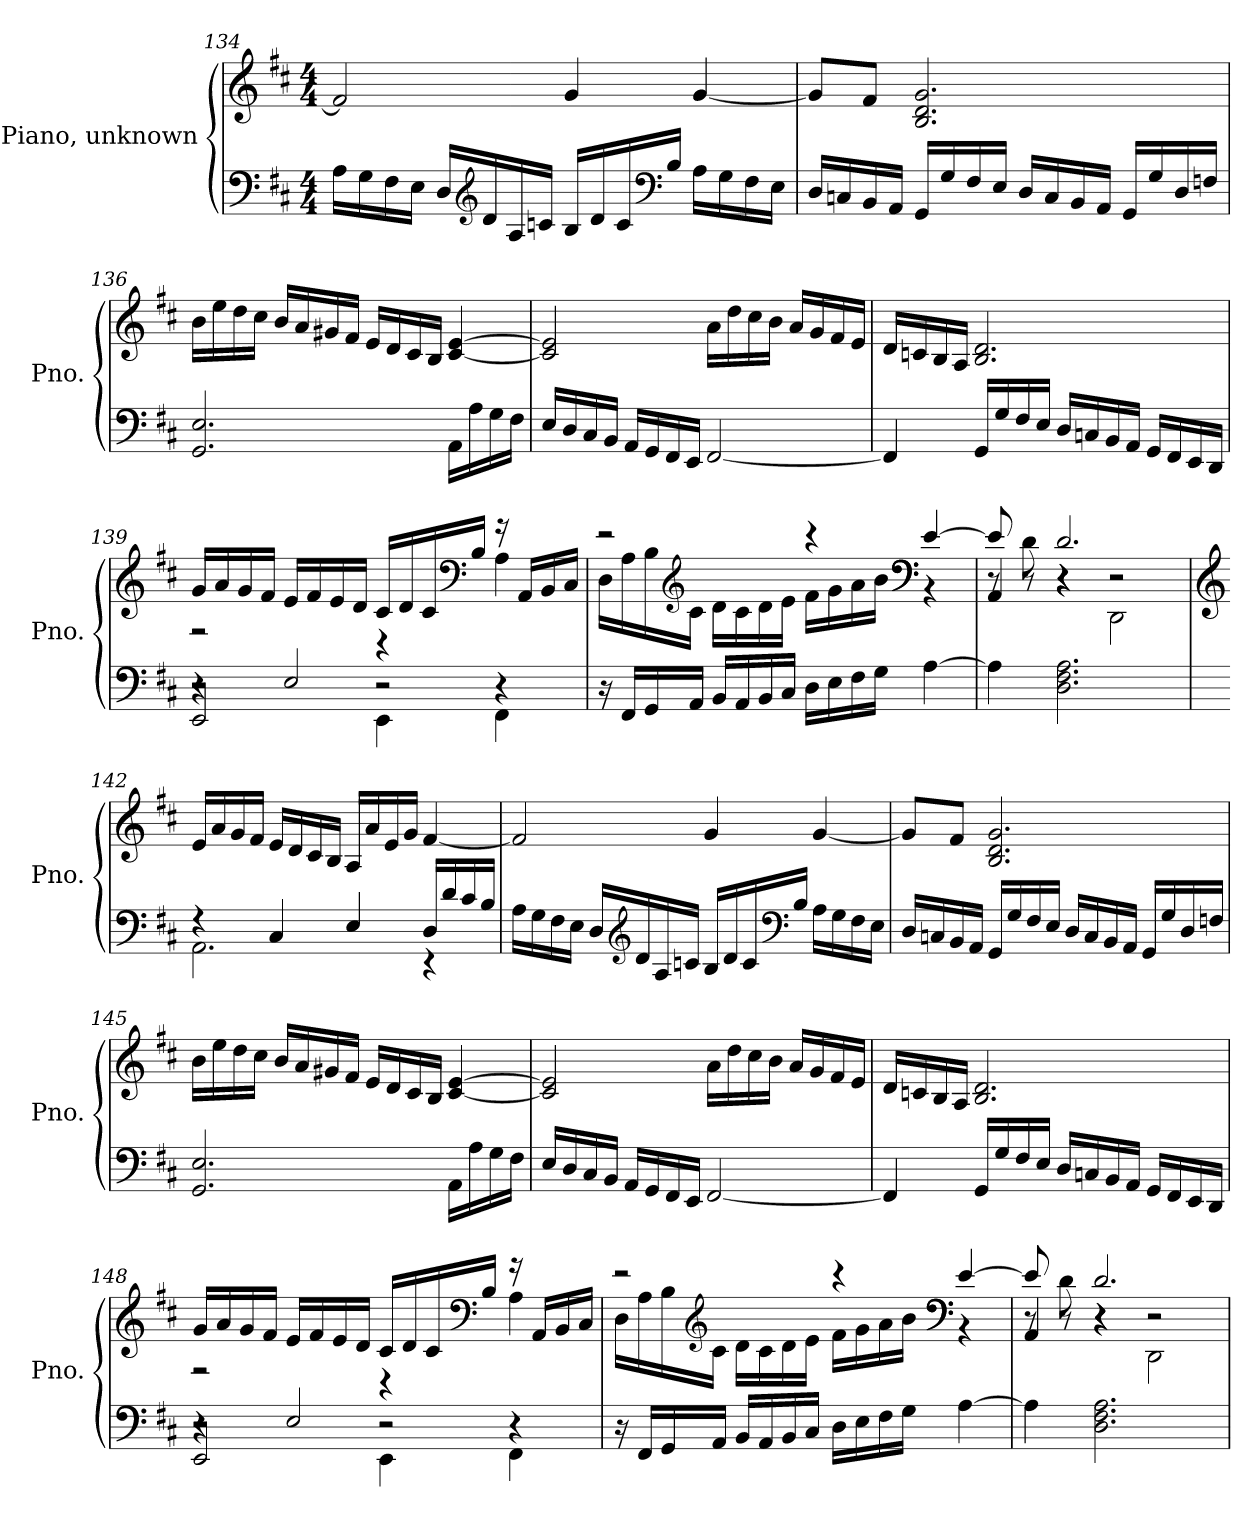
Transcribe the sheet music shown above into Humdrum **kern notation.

**kern	**kern
*part1	*part1
*staff2	*staff1
*I"Piano, unknown	*
*I'Pno.	*
!!LO:LB:g=z
*clefF4	*clefG2
*k[f#c#]	*k[f#c#]
*M4/4	*M4/4
=134	=134
16A\LL	2f#/]
16G\	.
16F#\	.
16E\JJ	.
16D/LL	.
*clefG2	*
16d/	.
16A/	.
16cn/JJ	.
16B/LL	4g/
16d/	.
16c/	.
*clefF4	*
16B/JJ	.
16A\LL	[4g/
16G\	.
16F#\	.
16E\JJ	.
=135	=135
16D/LL	8g/L]
16Cn/	.
16BB/	8f#/J
16AA/JJ	.
16GG/LL	2.B/ 2.d/ 2.g/
16G/	.
16F#/	.
16E/JJ	.
16D/LL	.
16C/	.
16BB/	.
16AA/JJ	.
16GG/LL	.
16G/	.
16D/	.
16Fn/JJ	.
!!LO:LB:g=z
=136	=136
2.GG/ 2.E/	16b\LL
.	16ee\
.	16dd\
.	16cc#\JJ
.	16b/LL
.	16a/
.	16g#X/
.	16f#/JJ
.	16e/LL
.	16d/
.	16c#/
.	16B/JJ
16AA\LL	[4c#/ [4e/
16A\	.
16G\	.
16F#\JJ	.
=137	=137
16E/LL	2c#/] 2e/]
16D/	.
16C#/	.
16BB/JJ	.
16AA/LL	.
16GG/	.
16FF#/	.
16EE/JJ	.
[2FF#/	16a\LL
.	16dd\
.	16cc#\
.	16b\JJ
.	16a/LL
.	16g/
.	16f#/
.	16e/JJ
!!LO:PB:g=z
=138	=138
4FF#/]	16d/LL
.	16cn/
.	16B/
.	16A/JJ
16GG/LL	2.B/ 2.d/
16G/	.
16F#/	.
16E/JJ	.
16D/LL	.
16Cn/	.
16BB/	.
16AA/JJ	.
16GG/LL	.
16FF#/	.
16EE/	.
16DD/JJ	.
=139	=139
*^	*^
*	*^	*	*
4r	2r	2EE/	16g/LL	2r
.	.	.	16a/	.
.	.	.	16g/	.
.	.	.	16f#/JJ	.
2E/	.	.	16e/LL	.
.	.	.	16f#/	.
.	.	.	16e/	.
.	.	.	16d/JJ	.
.	4EE\	2r	16c#/LL	4r
.	.	.	16d/	.
.	.	.	16c#/	.
*	*	*	*clefF4	*
.	.	.	16B/JJ	.
4r	4FF#\	.	16r	4A\
.	.	.	16AA/LL	.
.	.	.	16BB/	.
.	.	.	16C#/JJ	.
*v	*v	*v	*	*
!!LO:LB:g=z	!!
=140	=140	=140
16r	2r	16D\LL
16FF#/LL	.	16A\
16GG/	.	16B\
*	*clefG2	*
16AA/JJ	.	16c#\JJ
16BB/LL	.	16d\LL
16AA/	.	16c#\
16BB/	.	16d\
16C#/JJ	.	16e\JJ
16D\LL	4r	16f#\LL
16E\	.	16g\
16F#\	.	16a\
16G\JJ	.	16b\JJ
*	*clefF4	*
[4A\	[4e/	4r
=141	=141	=141
*	*	*^
4A\]	8e/]	8r	4AA/
.	8r	8d\	.
2.D\ 2.F#\ 2.A\	2.d/	4r	4r
.	.	2DD\	2r
*	*v	*v	*v
=142	=142
*	*clefG2
*^	*
4r	2.AA\	16e/LL
.	.	16a/
.	.	16g/
.	.	16f#/JJ
4C#/	.	16e/LL
.	.	16d/
.	.	16c#/
.	.	16B/JJ
4E/	.	16A/LL
.	.	16a/
.	.	16e/
.	.	16g/JJ
16D/LL	4r	[4f#/
16d/	.	.
16c#/	.	.
16B/JJ	.	.
*v	*v	*
!!LO:LB:g=z
=143	=143
16A\LL	2f#/]
16G\	.
16F#\	.
16E\JJ	.
16D/LL	.
*clefG2	*
16d/	.
16A/	.
16cn/JJ	.
16B/LL	4g/
16d/	.
16c/	.
*clefF4	*
16B/JJ	.
16A\LL	[4g/
16G\	.
16F#\	.
16E\JJ	.
=144	=144
16D/LL	8g/L]
16Cn/	.
16BB/	8f#/J
16AA/JJ	.
16GG/LL	2.B/ 2.d/ 2.g/
16G/	.
16F#/	.
16E/JJ	.
16D/LL	.
16C/	.
16BB/	.
16AA/JJ	.
16GG/LL	.
16G/	.
16D/	.
16Fn/JJ	.
!!LO:LB:g=z
=145	=145
2.GG/ 2.E/	16b\LL
.	16ee\
.	16dd\
.	16cc#\JJ
.	16b/LL
.	16a/
.	16g#X/
.	16f#/JJ
.	16e/LL
.	16d/
.	16c#/
.	16B/JJ
16AA\LL	[4c#/ [4e/
16A\	.
16G\	.
16F#\JJ	.
=146	=146
16E/LL	2c#/] 2e/]
16D/	.
16C#/	.
16BB/JJ	.
16AA/LL	.
16GG/	.
16FF#/	.
16EE/JJ	.
[2FF#/	16a\LL
.	16dd\
.	16cc#\
.	16b\JJ
.	16a/LL
.	16g/
.	16f#/
.	16e/JJ
!!LO:LB:g=z
=147	=147
4FF#/]	16d/LL
.	16cn/
.	16B/
.	16A/JJ
16GG/LL	2.B/ 2.d/
16G/	.
16F#/	.
16E/JJ	.
16D/LL	.
16Cn/	.
16BB/	.
16AA/JJ	.
16GG/LL	.
16FF#/	.
16EE/	.
16DD/JJ	.
=148	=148
*^	*^
*	*^	*	*
4r	2r	2EE/	16g/LL	2r
.	.	.	16a/	.
.	.	.	16g/	.
.	.	.	16f#/JJ	.
2E/	.	.	16e/LL	.
.	.	.	16f#/	.
.	.	.	16e/	.
.	.	.	16d/JJ	.
.	4EE\	2r	16c#/LL	4r
.	.	.	16d/	.
.	.	.	16c#/	.
*	*	*	*clefF4	*
.	.	.	16B/JJ	.
4r	4FF#\	.	16r	4A\
.	.	.	16AA/LL	.
.	.	.	16BB/	.
.	.	.	16C#/JJ	.
*v	*v	*v	*	*
!!LO:LB:g=z	!!
=149	=149	=149
16r	2r	16D\LL
16FF#/LL	.	16A\
16GG/	.	16B\
*	*clefG2	*
16AA/JJ	.	16c#\JJ
16BB/LL	.	16d\LL
16AA/	.	16c#\
16BB/	.	16d\
16C#/JJ	.	16e\JJ
16D\LL	4r	16f#\LL
16E\	.	16g\
16F#\	.	16a\
16G\JJ	.	16b\JJ
*	*clefF4	*
[4A\	[4e/	4r
=150	=150	=150
*	*	*^
4A\]	8e/]	8r	4AA/
.	8r	8d\	.
2.D\ 2.F#\ 2.A\	2.d/	4r	4r
.	.	2DD\	2r
*	*v	*v	*v
=	=
*-	*-
